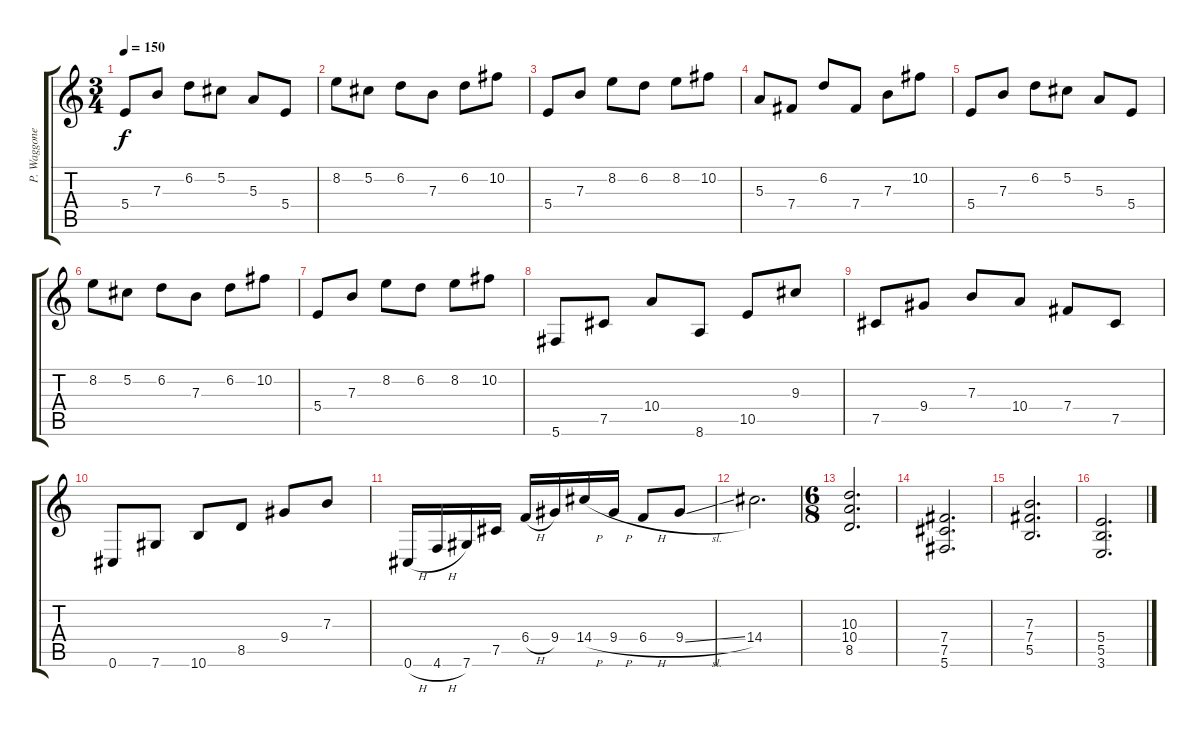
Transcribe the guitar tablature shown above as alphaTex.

\track ("P. Waggoner Gtr." "P. Waggone") {instrument distortionguitar}
\staff {score tabs}
\tuning (Db4 Ab3 E3 B2 Gb2 Db2) {hide}
\ts (3 4)
\tempo 150
\clef g2
\ks c
5.4.8{dy f} 7.3.8 6.2.8 5.2.8 5.3.8 5.4.8 |
8.2.8 5.2.8 6.2.8 7.3.8 6.2.8 10.2.8 |
5.4.8 7.3.8 8.2.8 6.2.8 8.2.8 10.2.8 |
5.3.8 7.4.8 6.2.8 7.4.8 7.3.8 10.2.8 |
5.4.8 7.3.8 6.2.8 5.2.8 5.3.8 5.4.8 |
8.2.8 5.2.8 6.2.8 7.3.8 6.2.8 10.2.8 |
5.4.8 7.3.8 8.2.8 6.2.8 8.2.8 10.2.8 |
5.6.8 7.5.8 10.4.8 8.6.8 10.5.8 9.3.8 |
7.5.8 9.4.8 7.3.8 10.4.8 7.4.8 7.5.8 |
0.6.8 7.6.8 10.6.8 8.5.8 9.4.8 7.3.8 |
0.6{h}.16 4.6{h}.16 7.6.16 7.5.16 6.4{h}.16 9.4.16 14.4{h}.16 9.4{h}.16 6.4{h}.8 9.4{sl}.8 |
14.4.2{d} |
\ts (6 8)
(10.3 10.4 8.5).2{d} |
(7.4 7.5 5.6).2{d} |
(7.3 7.4 5.5).2{d} |
(5.4 5.5 3.6).2{d}
